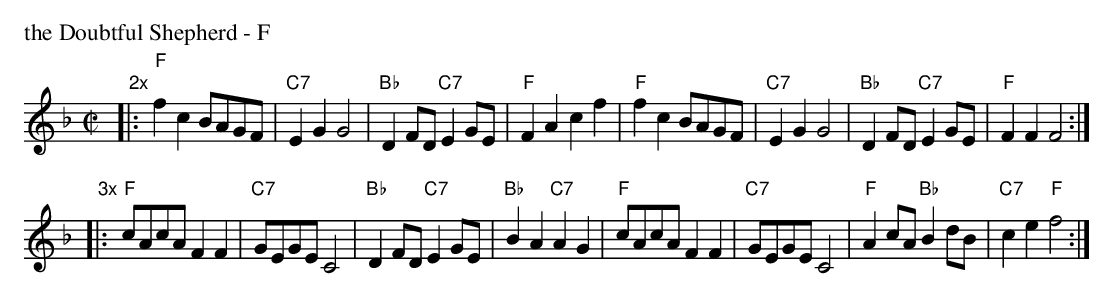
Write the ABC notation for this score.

X:1
P: the Doubtful Shepherd - F
M: C|
L: 1/8
K: F
"2x"\
|: "F"f2c2 BAGF | "C7"E2G2 G4 | "Bb"D2FD "C7"E2GE | "F"F2A2 c2f2 \
|  "F"f2c2 BAGF | "C7"E2G2 G4 | "Bb"D2FD "C7"E2GE | "F"F2F2 F4 :|
"3x"\
|: "F"cAcA F2F2 | "C7"GEGE C4 | "Bb"D2FD "C7"E2GE | "Bb"B2A2 "C7"A2G2 \
|  "F"cAcA F2F2 | "C7"GEGE C4 | "F"A2cA "Bb"B2dB | "C7"c2e2 "F"f4 :|
